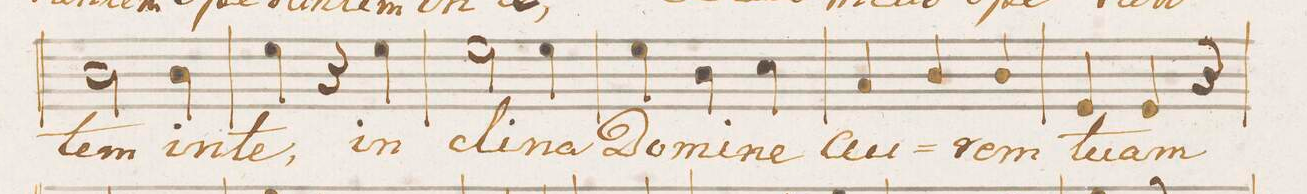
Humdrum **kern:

**kern	**text	**dynam
*I"Basso.	*	*
*clefF4	*	*
*k[f#]	*	*
*M3/4	*	*
2D\	-tem	.
4D\	in	.
=41	=41	=41
4G\	te,	.
4r	.	.
4G\	in-	.
=42	=42	=42
2G\	-cli-	.
4G\	-na	.
=43	=43	=43
4G\	Do-	.
4D\	-mi-	.
4E\	-ne	.
=44	=44	=44
4C/	au-	.
4D/	.	.
4D/	-rem	.
=45	=45	=45
4GG/	tu-	.
4GG/	-am	.
4r	.	.
=46	=46	=46
*-	*-	*-
